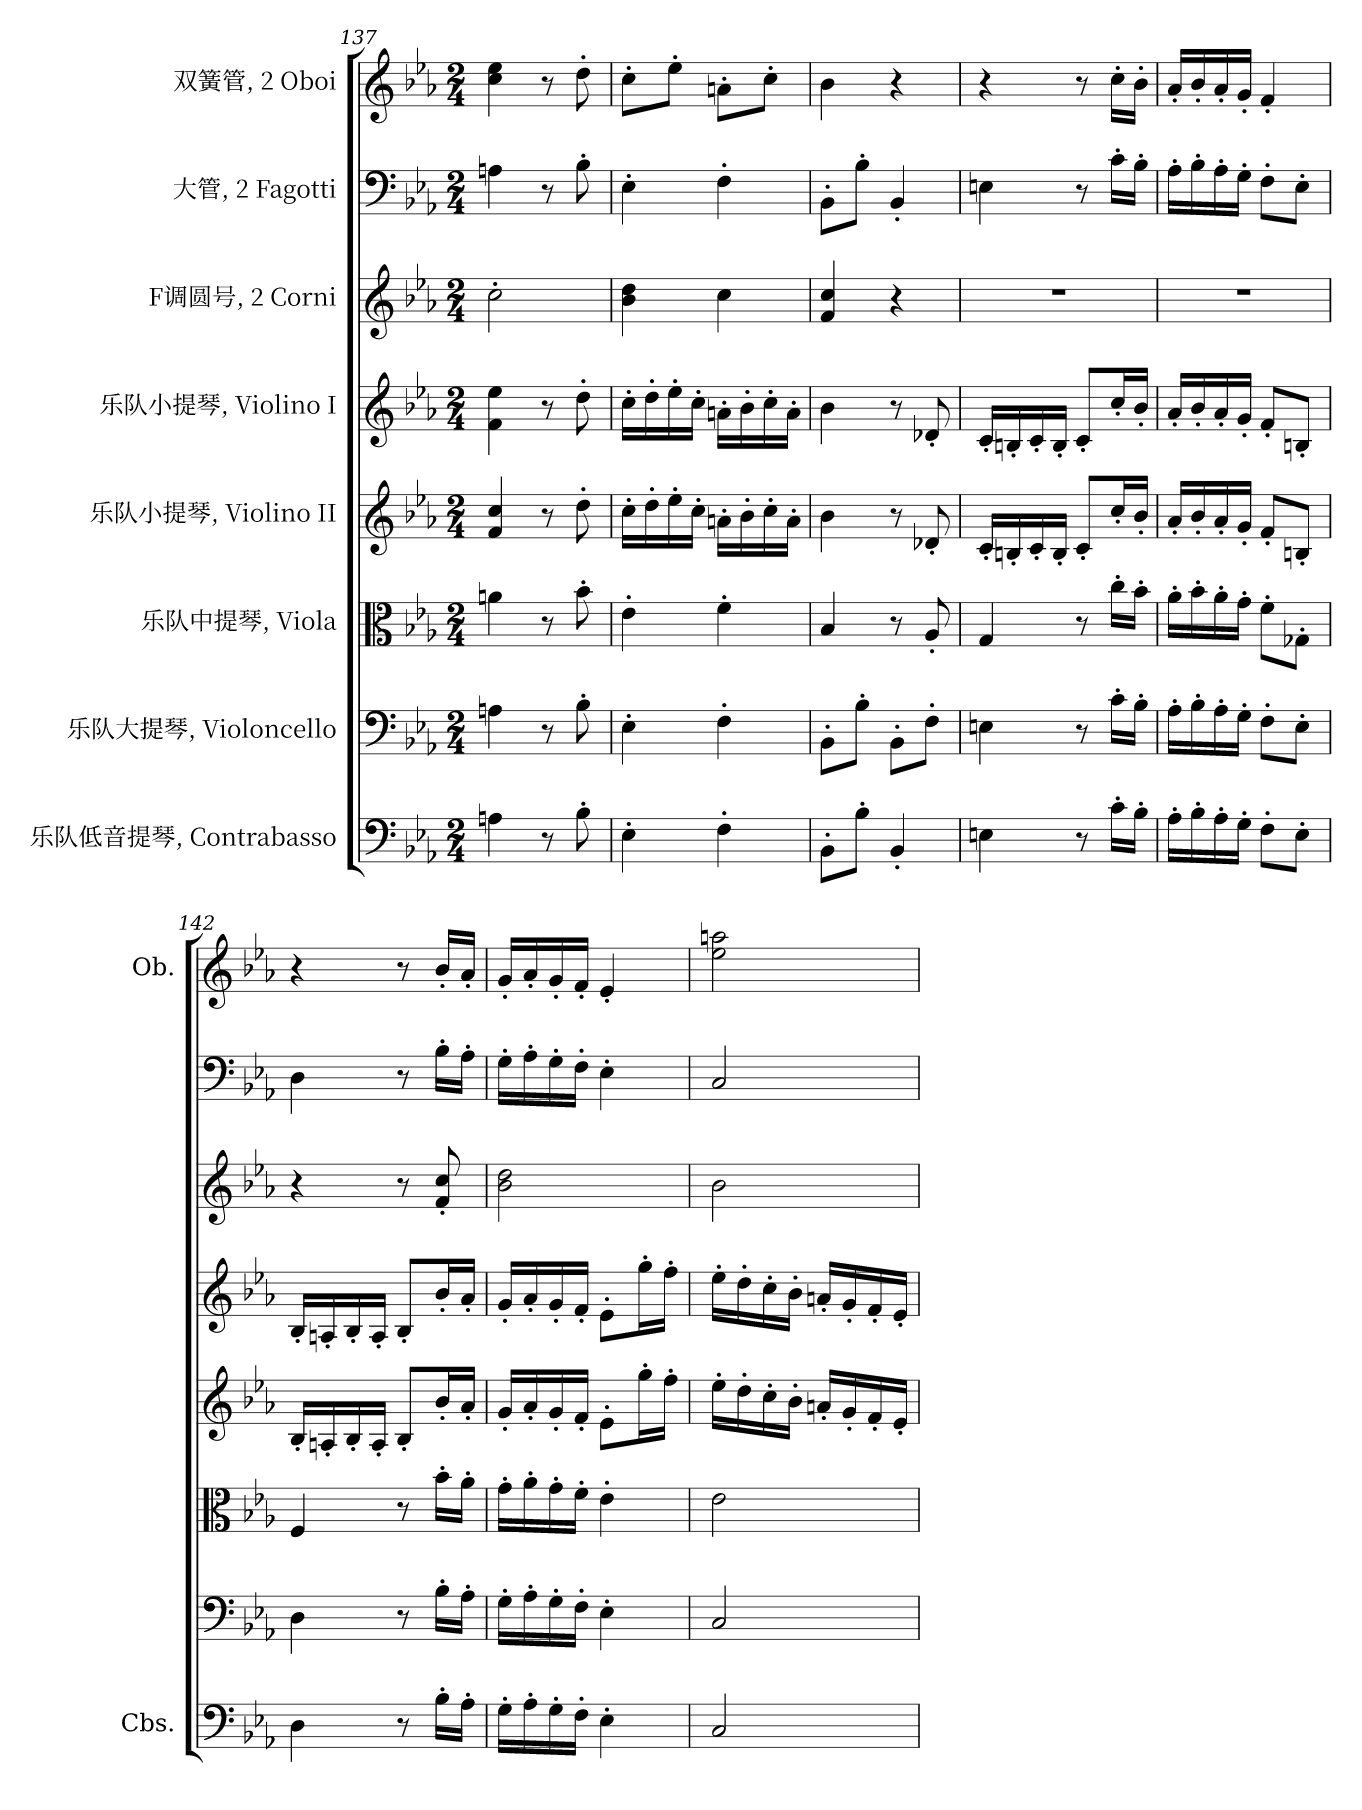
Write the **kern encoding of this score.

**kern	**kern	**kern	**kern	**kern	**kern	**kern	**kern
*part8	*part7	*part6	*part5	*part4	*part3	*part2	*part1
*staff8	*staff7	*staff6	*staff5	*staff4	*staff3	*staff2	*staff1
*I"乐队低音提琴, Contrabasso	*I"乐队大提琴, Violoncello	*I"乐队中提琴, Viola	*I"乐队小提琴, Violino II	*I"乐队小提琴, Violino I	*I"F调圆号, 2 Corni	*I"大管, 2 Fagotti	*I"双簧管, 2 Oboi
*I'Cbs.	*	*	*	*	*	*	*I'Ob.
*clefF4	*clefF4	*clefC3	*clefG2	*clefG2	*clefG2	*clefF4	*clefG2
*ITrd7c12	*	*	*	*	*ITrd4c7	*	*
*k[b-e-a-]	*k[b-e-a-]	*k[b-e-a-]	*k[b-e-a-]	*k[b-e-a-]	*k[b-e-a-d-]	*k[b-e-a-]	*k[b-e-a-]
*M2/4	*M2/4	*M2/4	*M2/4	*M2/4	*M2/4	*M2/4	*M2/4
=137	=137	=137	=137	=137	=137	=137	=137
4AAn\	4An\	4an\	4f/ 4cc/	4f\ 4ee-\	2f'\	4An\	4cc\ 4ee-\
8r	8r	8r	8r	8r	.	8r	8r
8BB-'\	8B-'\	8b-'\	8dd'\	8dd'\	.	8B-'\	8dd'\
=138	=138	=138	=138	=138	=138	=138	=138
4EE-'\	4E-'\	4e-'\	16cc'\LL	16cc'\LL	4e-\ 4g\	4E-'\	8cc'\L
.	.	.	16dd'\	16dd'\	.	.	.
.	.	.	16ee-'\	16ee-'\	.	.	8ee-'\J
.	.	.	16cc'\JJ	16cc'\JJ	.	.	.
4FF'\	4F'\	4f'\	16an'\LL	16an'\LL	4f\	4F'\	8an'\L
.	.	.	16b-'\	16b-'\	.	.	.
.	.	.	16cc'\	16cc'\	.	.	8cc'\J
.	.	.	16a'\JJ	16a'\JJ	.	.	.
=139	=139	=139	=139	=139	=139	=139	=139
8BBB-'\L	8BB-'\L	4B-/	4b-\	4b-\	4B-/ 4f/	8BB-'\L	4b-\
8BB-'\J	8B-'\J	.	.	.	.	8B-'\J	.
4BBB-'/	8BB-'\L	8r	8r	8r	4r	4BB-'/	4r
.	8F'\J	8A-'/	8d-X'/	8d-X'/	.	.	.
=140	=140	=140	=140	=140	=140	=140	=140
4EEn\	4En\	4G/	16c'/LL	16c'/LL	2r	4En\	4r
.	.	.	16Bn'/	16Bn'/	.	.	.
.	.	.	16c'/	16c'/	.	.	.
.	.	.	16B'/JJ	16B'/JJ	.	.	.
8r	8r	8r	8c'/L	8c'/L	.	8r	8r
16C'\LL	16c'\LL	16cc'\LL	16cc'/L	16cc'/L	.	16c'\LL	16cc'\LL
16BB-'\JJ	16B-'\JJ	16b-'\JJ	16b-'/JJ	16b-'/JJ	.	16B-'\JJ	16b-'\JJ
!!LO:PB:g=z
=141	=141	=141	=141	=141	=141	=141	=141
16AA-'\LL	16A-'\LL	16a-'\LL	16a-'/LL	16a-'/LL	2r	16A-'\LL	16a-'/LL
16BB-'\	16B-'\	16b-'\	16b-'/	16b-'/	.	16B-'\	16b-'/
16AA-'\	16A-'\	16a-'\	16a-'/	16a-'/	.	16A-'\	16a-'/
16GG'\JJ	16G'\JJ	16g'\JJ	16g'/JJ	16g'/JJ	.	16G'\JJ	16g'/JJ
8FF'\L	8F'\L	8f'\L	8f'/L	8f'/L	.	8F'\L	4f'/
8EE-'\J	8E-'\J	8G-X'\J	8Bn'/J	8Bn'/J	.	8E-'\J	.
=142	=142	=142	=142	=142	=142	=142	=142
4DD\	4D\	4F/	16B-'/LL	16B-'/LL	4r	4D\	4r
.	.	.	16An'/	16An'/	.	.	.
.	.	.	16B-'/	16B-'/	.	.	.
.	.	.	16A'/JJ	16A'/JJ	.	.	.
8r	8r	8r	8B-'/L	8B-'/L	8r	8r	8r
16BB-'\LL	16B-'\LL	16b-'\LL	16b-'/L	16b-'/L	8B-/' 8f/'	16B-'\LL	16b-'/LL
16AA-'\JJ	16A-'\JJ	16a-'\JJ	16a-'/JJ	16a-'/JJ	.	16A-'\JJ	16a-'/JJ
=143	=143	=143	=143	=143	=143	=143	=143
16GG'\LL	16G'\LL	16g'\LL	16g'/LL	16g'/LL	2e-\ 2g\	16G'\LL	16g'/LL
16AA-'\	16A-'\	16a-'\	16a-'/	16a-'/	.	16A-'\	16a-'/
16GG'\	16G'\	16g'\	16g'/	16g'/	.	16G'\	16g'/
16FF'\JJ	16F'\JJ	16f'\JJ	16f'/JJ	16f'/JJ	.	16F'\JJ	16f'/JJ
4EE-'\	4E-'\	4e-'\	8e-'\L	8e-'\L	.	4E-'\	4e-'/
.	.	.	16gg'\L	16gg'\L	.	.	.
.	.	.	16ff'\JJ	16ff'\JJ	.	.	.
=144	=144	=144	=144	=144	=144	=144	=144
2CC/	2C/	2e-\	16ee-'\LL	16ee-'\LL	2e-\	2C/	2ee-\ 2aan\
.	.	.	16dd'\	16dd'\	.	.	.
.	.	.	16cc'\	16cc'\	.	.	.
.	.	.	16b-'\JJ	16b-'\JJ	.	.	.
.	.	.	16an'/LL	16an'/LL	.	.	.
.	.	.	16g'/	16g'/	.	.	.
.	.	.	16f'/	16f'/	.	.	.
.	.	.	16e-'/JJ	16e-'/JJ	.	.	.
=	=	=	=	=	=	=	=
*-	*-	*-	*-	*-	*-	*-	*-
